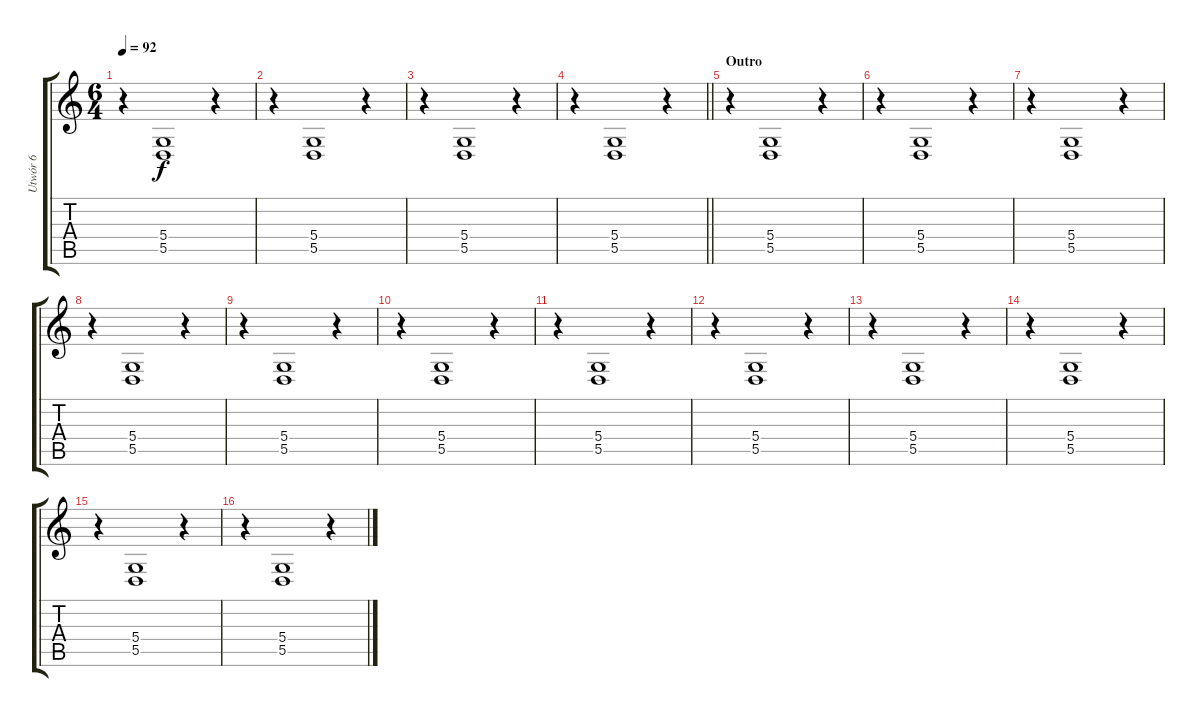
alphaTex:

\track ("Utwór 6" "Utwór 6") {instrument reversecymbal}
\staff {score tabs}
\tuning (E4 B3 G3 D3 A2 E2) {hide}
\ts (6 4)
\tempo 92
\clef g2
\ks c
r.4{dy f} (5.4 5.5).1 r.4 |
r.4 (5.4 5.5).1 r.4 |
r.4 (5.4 5.5).1 r.4 |
\barLineRight lightlight
r.4 (5.4 5.5).1 r.4 |
\section ("" "Outro")
r.4 (5.4 5.5).1 r.4 |
r.4 (5.4 5.5).1 r.4 |
r.4 (5.4 5.5).1 r.4 |
r.4 (5.4 5.5).1 r.4 |
r.4 (5.4 5.5).1 r.4 |
r.4 (5.4 5.5).1 r.4 |
r.4 (5.4 5.5).1 r.4 |
r.4 (5.4 5.5).1 r.4 |
r.4 (5.4 5.5).1 r.4 |
r.4 (5.4 5.5).1 r.4 |
r.4 (5.4 5.5).1 r.4 |
r.4 (5.4 5.5).1 r.4
